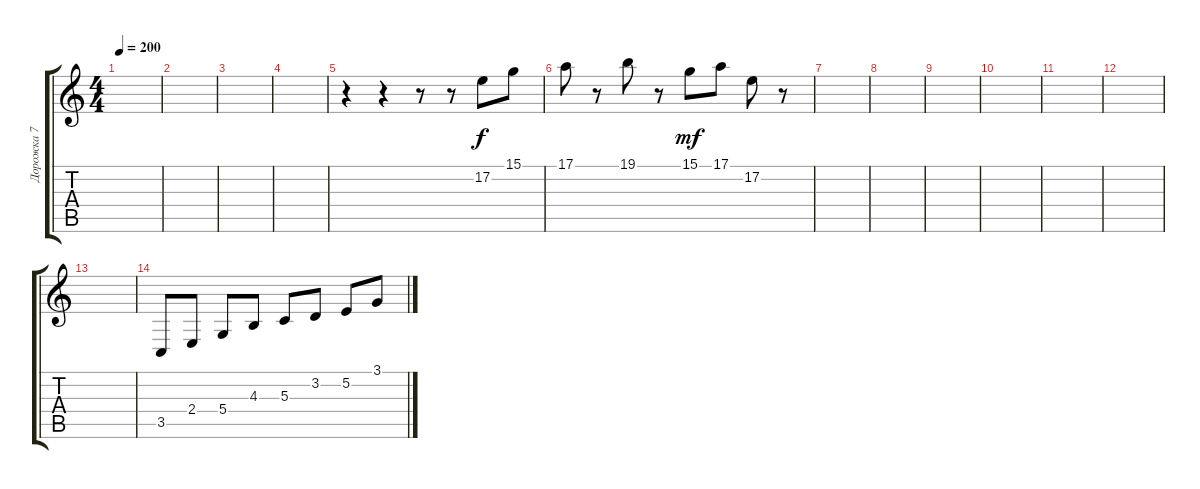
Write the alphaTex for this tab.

\track ("Дорожка 7" "Дорожка 7") {instrument lead1square}
\staff {score tabs}
\tuning (E4 B3 G3 D3 A2 E2) {hide}
\ts (4 4)
\tempo 200
\clef g2
\ks c
|
|
|
|
r.4 r.4 r.8 r.8 17.2.8 15.1.8 |
17.1.8 r.8 19.1.8{dy f} r.8 15.1.8{dy mf} 17.1.8 17.2.8 r.8 |
|
|
|
|
|
|
|
3.5.8 2.4.8 5.4.8 4.3.8 5.3.8 3.2.8 5.2.8 3.1.8
